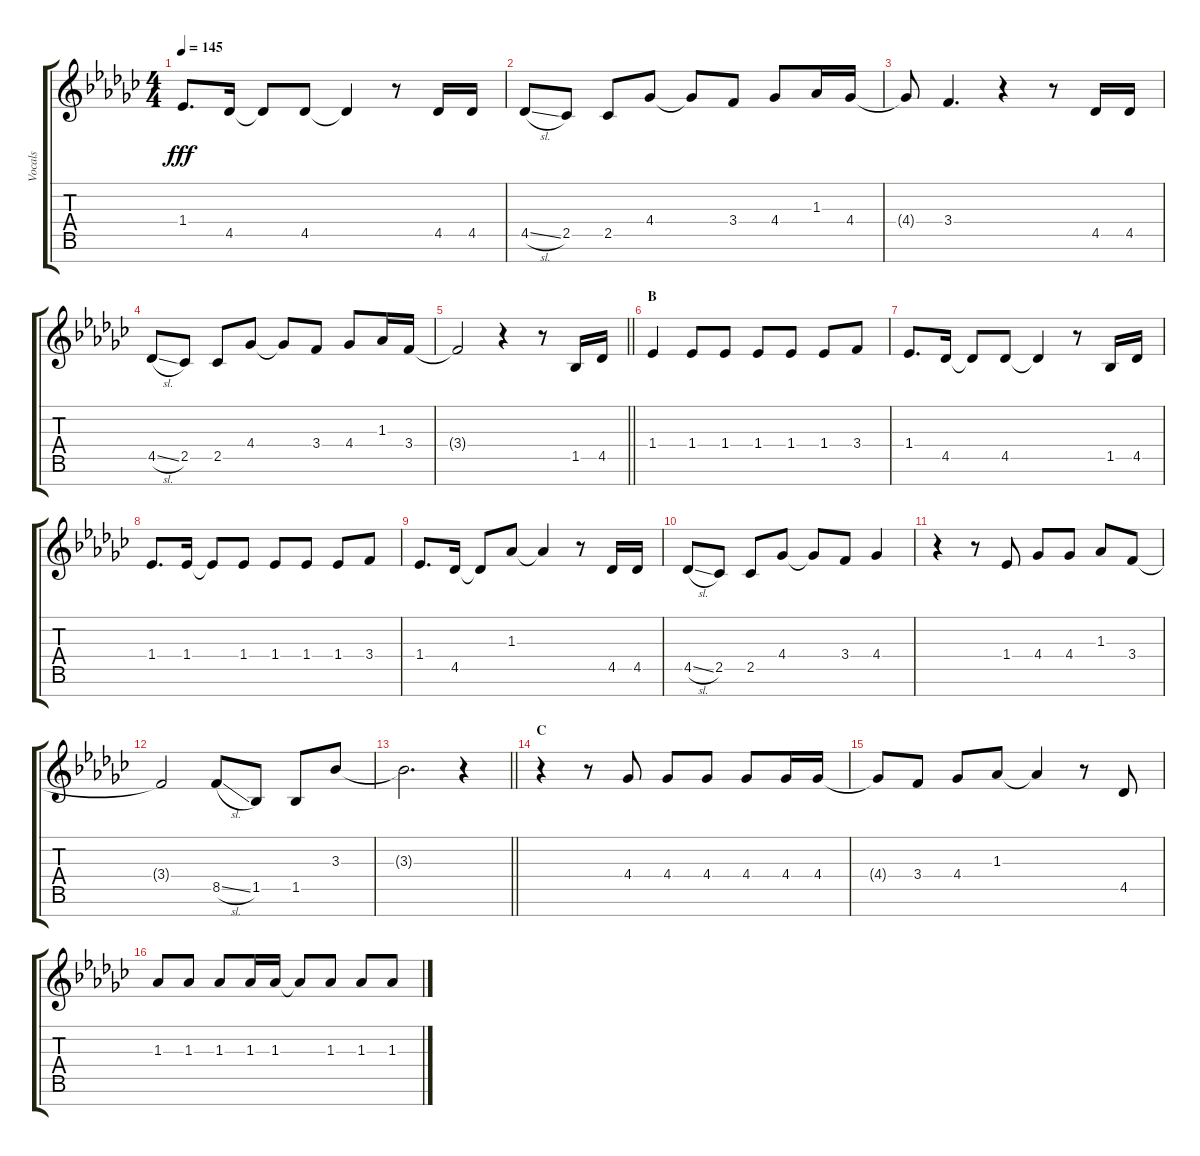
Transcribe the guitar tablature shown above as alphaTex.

\track ("Vocals" "Vocals") {instrument voiceoohs}
\staff {score tabs}
\tuning (E5 B4 G4 D4 A3 E3 B2) {hide}
\ts (4 4)
\tempo 145
\clef g2
\ks gb
1.4.8{d dy fff} 4.5.16 4.5{t}.8 4.5.8 4.5{t}.4 r.8 4.5.16 4.5.16 |
4.5{sl}.8 2.5.8 2.5.8 4.4.8 4.4{t}.8 3.4.8 4.4.8 1.3.16 4.4.16 |
4.4{t}.8 3.4.4{d} r.4 r.8 4.5.16 4.5.16 |
4.5{sl}.8 2.5.8 2.5.8 4.4.8 4.4{t}.8 3.4.8 4.4.8 1.3.16 3.4.16 |
\barLineRight lightlight
3.4{t}.2 r.4 r.8 1.5.16 4.5.16 |
\section ("" "B")
1.4.4 1.4.8 1.4.8 1.4.8 1.4.8 1.4.8 3.4.8 |
1.4.8{d} 4.5.16 4.5{t}.8 4.5.8 4.5{t}.4 r.8 1.5.16 4.5.16 |
1.4.8{d} 1.4.16 1.4{t}.8 1.4.8 1.4.8 1.4.8 1.4.8 3.4.8 |
1.4.8{d} 4.5.16 4.5{t}.8 1.3.8 1.3{t}.4 r.8 4.5.16 4.5.16 |
4.5{sl}.8 2.5.8 2.5.8 4.4.8 4.4{t}.8 3.4.8 4.4.4 |
r.4 r.8 1.4.8 4.4.8 4.4.8 1.3.8 3.4.8 |
3.4{t}.2 8.5{sl}.8 1.5.8 1.5.8 3.3.8 |
\barLineRight lightlight
3.3{t}.2{d} r.4 |
\section ("" "C")
r.4 r.8 4.4.8 4.4.8 4.4.8 4.4.8 4.4.16 4.4.16 |
4.4{t}.8 3.4.8 4.4.8 1.3.8 1.3{t}.4 r.8 4.5.8 |
1.3.8 1.3.8 1.3.8 1.3.16 1.3.16 1.3{t}.8 1.3.8 1.3.8 1.3.8
